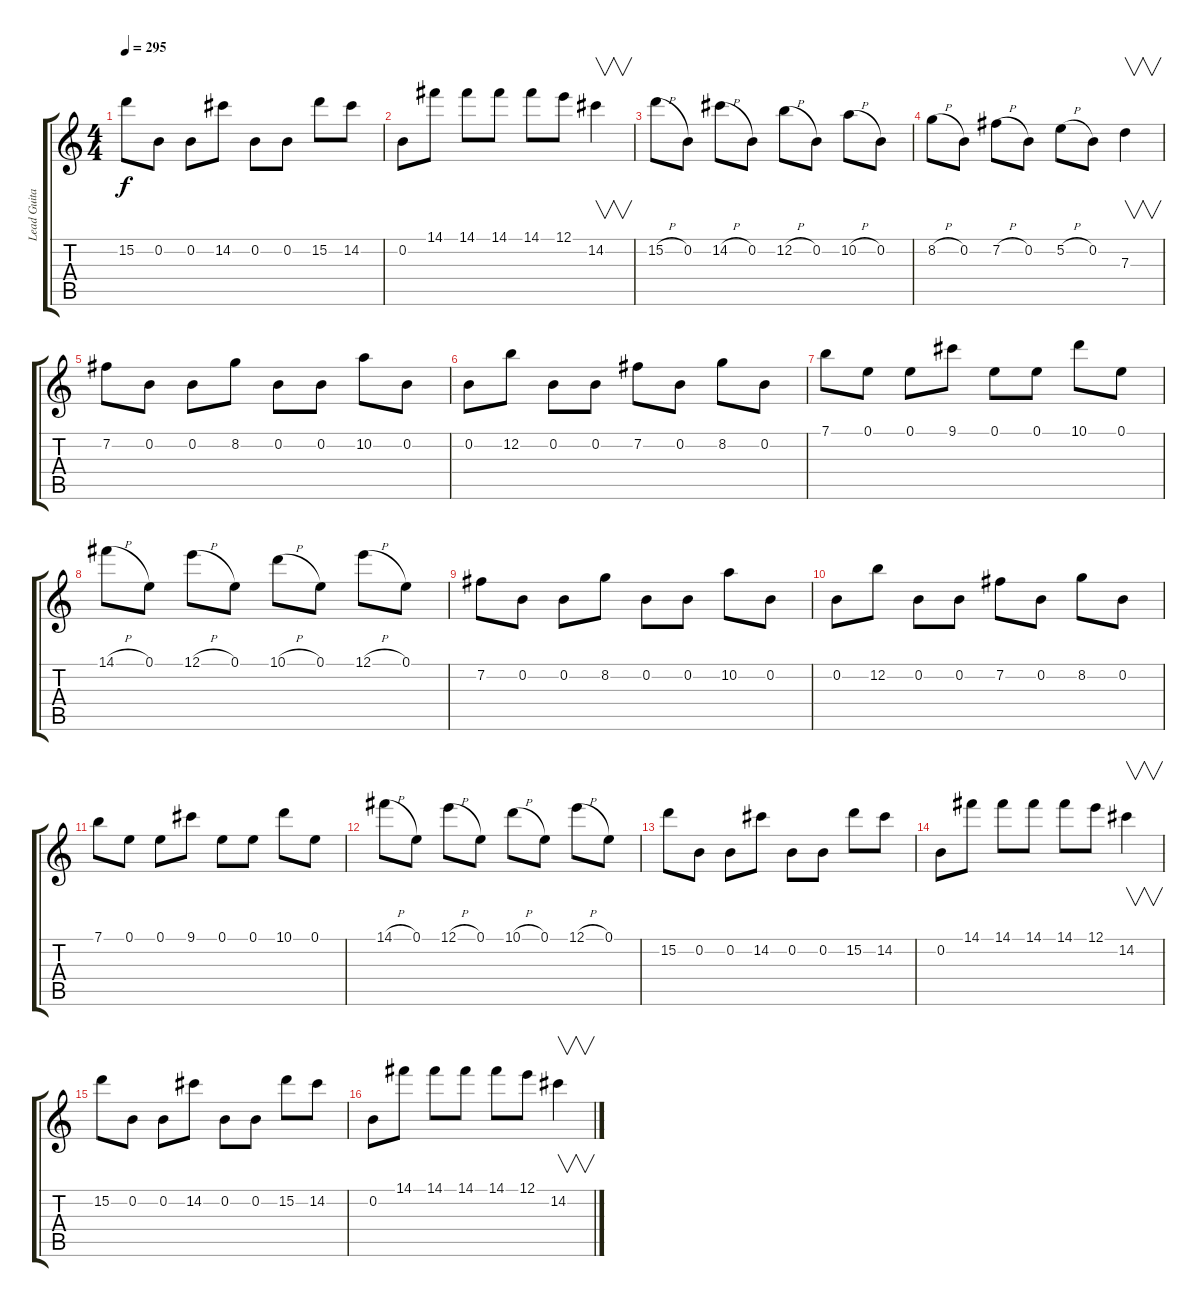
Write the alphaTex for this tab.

\track ("Lead Guitar" "Lead Guita") {instrument overdrivenguitar}
\staff {score tabs}
\tuning (E4 B3 G3 D3 A2 E2) {hide}
\ts (4 4)
\tempo 295
\clef g2
\ks c
15.2.8{dy f} 0.2.8 0.2.8 14.2.8 0.2.8 0.2.8 15.2.8 14.2.8 |
0.2.8 14.1.8 14.1.8 14.1.8 14.1.8 12.1.8 14.2.4{v} |
15.2{h}.8 0.2.8 14.2{h}.8 0.2.8 12.2{h}.8 0.2.8 10.2{h}.8 0.2.8 |
8.2{h}.8 0.2.8 7.2{h}.8 0.2.8 5.2{h}.8 0.2.8 7.3.4{v} |
7.2.8 0.2.8 0.2.8 8.2.8 0.2.8 0.2.8 10.2.8 0.2.8 |
0.2.8 12.2.8 0.2.8 0.2.8 7.2.8 0.2.8 8.2.8 0.2.8 |
7.1.8 0.1.8 0.1.8 9.1.8 0.1.8 0.1.8 10.1.8 0.1.8 |
14.1{h}.8 0.1.8 12.1{h}.8 0.1.8 10.1{h}.8 0.1.8 12.1{h}.8 0.1.8 |
7.2.8 0.2.8 0.2.8 8.2.8 0.2.8 0.2.8 10.2.8 0.2.8 |
0.2.8 12.2.8 0.2.8 0.2.8 7.2.8 0.2.8 8.2.8 0.2.8 |
7.1.8 0.1.8 0.1.8 9.1.8 0.1.8 0.1.8 10.1.8 0.1.8 |
14.1{h}.8 0.1.8 12.1{h}.8 0.1.8 10.1{h}.8 0.1.8 12.1{h}.8 0.1.8 |
15.2.8 0.2.8 0.2.8 14.2.8 0.2.8 0.2.8 15.2.8 14.2.8 |
0.2.8 14.1.8 14.1.8 14.1.8 14.1.8 12.1.8 14.2.4{v} |
15.2.8 0.2.8 0.2.8 14.2.8 0.2.8 0.2.8 15.2.8 14.2.8 |
0.2.8 14.1.8 14.1.8 14.1.8 14.1.8 12.1.8 14.2.4{v}
